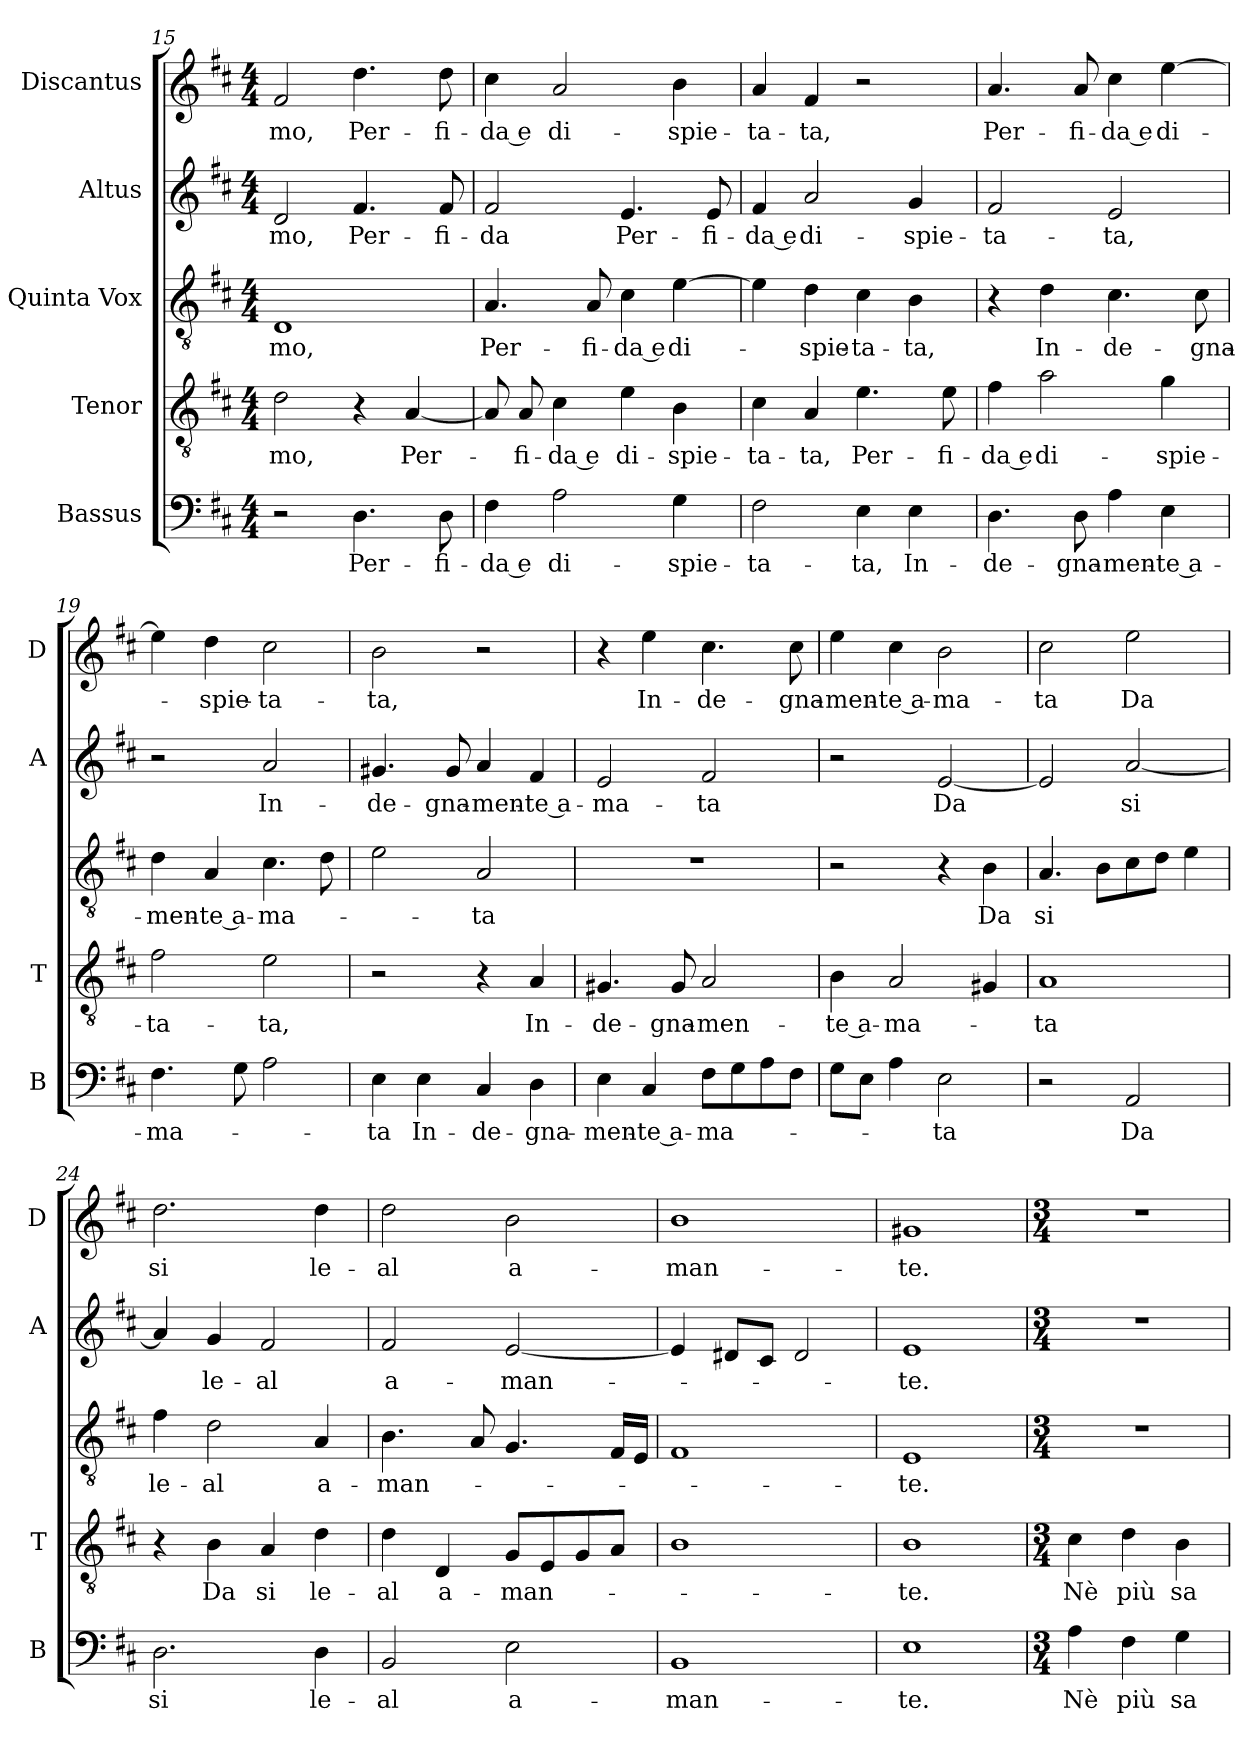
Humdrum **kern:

**kern	**text	**kern	**text	**kern	**text	**kern	**text	**kern	**text
*part5	*part5	*part4	*part4	*part3	*part3	*part2	*part2	*part1	*part1
*staff5	*staff5	*staff4	*staff4	*staff3	*staff3	*staff2	*staff2	*staff1	*staff1
*I"Bassus	*	*I"Tenor	*	*I"Quinta Vox	*	*I"Altus	*	*I"Discantus	*
*I'B	*	*I'T	*	*	*	*I'A	*	*I'D	*
!!LO:PB:g=z
*clefF4	*	*clefGv2	*	*clefGv2	*	*clefG2	*	*clefG2	*
*k[f#c#]	*	*k[f#c#]	*	*k[f#c#]	*	*k[f#c#]	*	*k[f#c#]	*
*D:	*	*D:	*	*D:	*	*D:	*	*D:	*
*M4/4	*	*M4/4	*	*M4/4	*	*M4/4	*	*M4/4	*
=15	=15	=15	=15	=15	=15	=15	=15	=15	=15
!	!	!	!LO:LY:b	!	!LO:LY:b	!	!LO:LY:b	!	!LO:LY:b
2r	.	2d\	-mo,	1D	-mo,	2d/	-mo,	2f#/	-mo,
!	!LO:LY:b	!	!	!	!	!	!LO:LY:b	!	!LO:LY:b
4.D\	Per-	4r	.	.	.	4.f#/	Per-	4.dd\	Per-
!	!	!	!LO:LY:b	!	!	!	!	!	!
.	.	[4A/	Per-	.	.	.	.	.	.
!	!LO:LY:b	!	!	!	!	!	!LO:LY:b	!	!LO:LY:b
8D\	-fi-	.	.	.	.	8f#/	-fi-	8dd\	-fi-
=16	=16	=16	=16	=16	=16	=16	=16	=16	=16
!	!LO:LY:b	!	!	!	!LO:LY:b	!	!LO:LY:b	!	!LO:LY:b
4F#\	-da e	8A/]	.	4.A/	Per-	2f#/	-da	4cc#\	-da e
!	!	!	!LO:LY:b	!	!	!	!	!	!
.	.	8A/	-fi-	.	.	.	.	.	.
!	!LO:LY:b	!	!LO:LY:b	!	!	!	!	!	!LO:LY:b
2A\	di-	4c#\	-da e	.	.	.	.	2a/	di-
!	!	!	!	!	!LO:LY:b	!	!	!	!
.	.	.	.	8A/	-fi-	.	.	.	.
!	!	!	!LO:LY:b	!	!LO:LY:b	!	!LO:LY:b	!	!
.	.	4e\	di-	4c#\	-da e	4.e/	Per-	.	.
!	!LO:LY:b	!	!LO:LY:b	!	!LO:LY:b	!	!	!	!LO:LY:b
4G\	-spie-	4B\	-spie-	[4e\	di-	.	.	4b\	-spie-
!	!	!	!	!	!	!	!LO:LY:b	!	!
.	.	.	.	.	.	8e/	-fi-	.	.
=17	=17	=17	=17	=17	=17	=17	=17	=17	=17
!	!LO:LY:b	!	!LO:LY:b	!	!	!	!LO:LY:b	!	!LO:LY:b
2F#\	-ta-	4c#\	-ta-	4e\]	.	4f#/	-da e	4a/	-ta-
!	!	!	!LO:LY:b	!	!LO:LY:b	!	!LO:LY:b	!	!LO:LY:b
.	.	4A/	-ta,	4d\	-spie-	2a/	di-	4f#/	-ta,
!	!LO:LY:b	!	!LO:LY:b	!	!LO:LY:b	!	!	!	!
4E\	-ta,	4.e\	Per-	4c#\	-ta-	.	.	2r	.
!	!LO:LY:b	!	!	!	!LO:LY:b	!	!LO:LY:b	!	!
4E\	In-	.	.	4B\	-ta,	4g/	-spie-	.	.
!	!	!	!LO:LY:b	!	!	!	!	!	!
.	.	8e\	-fi-	.	.	.	.	.	.
=18	=18	=18	=18	=18	=18	=18	=18	=18	=18
!	!LO:LY:b	!	!LO:LY:b	!	!	!	!LO:LY:b	!	!LO:LY:b
4.D\	-de-	4f#\	-da e	4r	.	2f#/	-ta-	4.a/	Per-
!	!	!	!LO:LY:b	!	!LO:LY:b	!	!	!	!
.	.	2a\	di-	4d\	In-	.	.	.	.
!	!LO:LY:b	!	!	!	!	!	!	!	!LO:LY:b
8D\	-gna-	.	.	.	.	.	.	8a/	-fi-
!	!LO:LY:b	!	!	!	!LO:LY:b	!	!LO:LY:b	!	!LO:LY:b
4A\	-men-	.	.	4.c#\	-de-	2e/	-ta,	4cc#\	-da e
!	!LO:LY:b	!	!LO:LY:b	!	!	!	!	!	!LO:LY:b
4E\	-te a-	4g\	-spie-	.	.	.	.	[4ee\	di-
!	!	!	!	!	!LO:LY:b	!	!	!	!
.	.	.	.	8c#\	-gna-	.	.	.	.
=19	=19	=19	=19	=19	=19	=19	=19	=19	=19
!	!LO:LY:b	!	!LO:LY:b	!	!LO:LY:b	!	!	!	!
4.F#\	-ma-	2f#\	-ta-	4d\	-men-	2r	.	4ee\]	.
!	!	!	!	!	!LO:LY:b	!	!	!	!LO:LY:b
.	.	.	.	4A/	-te a-	.	.	4dd\	-spie-
8G\	.	.	.	.	.	.	.	.	.
!	!	!	!LO:LY:b	!	!LO:LY:b	!	!LO:LY:b	!	!LO:LY:b
2A\	.	2e\	-ta,	4.c#\	-ma-	2a/	In-	2cc#\	-ta-
.	.	.	.	8d\	.	.	.	.	.
=20	=20	=20	=20	=20	=20	=20	=20	=20	=20
!	!LO:LY:b	!	!	!	!	!	!LO:LY:b	!	!LO:LY:b
4E\	-ta	2r	.	2e\	.	4.g#X/	-de-	2b\	-ta,
!	!LO:LY:b	!	!	!	!	!	!	!	!
4E\	In-	.	.	.	.	.	.	.	.
!	!	!	!	!	!	!	!LO:LY:b	!	!
.	.	.	.	.	.	8g#/	-gna-	.	.
!	!LO:LY:b	!	!	!	!LO:LY:b	!	!LO:LY:b	!	!
4C#/	-de-	4r	.	2A/	-ta	4a/	-men-	2r	.
!	!LO:LY:b	!	!LO:LY:b	!	!	!	!LO:LY:b	!	!
4D\	-gna-	4A/	In-	.	.	4f#/	-te a-	.	.
!!LO:LB:g=z
=21	=21	=21	=21	=21	=21	=21	=21	=21	=21
!	!LO:LY:b	!	!LO:LY:b	!	!	!	!LO:LY:b	!	!
4E\	-men-	4.G#X/	-de-	1r	.	2e/	-ma-	4r	.
!	!LO:LY:b	!	!	!	!	!	!	!	!LO:LY:b
4C#/	-te a-	.	.	.	.	.	.	4ee\	In-
!	!	!	!LO:LY:b	!	!	!	!	!	!
.	.	8G#/	-gna-	.	.	.	.	.	.
!	!LO:LY:b	!	!LO:LY:b	!	!	!	!LO:LY:b	!	!LO:LY:b
8F#\L	-ma-	2A/	-men-	.	.	2f#/	-ta	4.cc#\	-de-
8G\	.	.	.	.	.	.	.	.	.
8A\	.	.	.	.	.	.	.	.	.
!	!	!	!	!	!	!	!	!	!LO:LY:b
8F#\J	.	.	.	.	.	.	.	8cc#\	-gna-
=22	=22	=22	=22	=22	=22	=22	=22	=22	=22
!	!	!	!LO:LY:b	!	!	!	!	!	!LO:LY:b
8G\L	.	4B\	-te a-	2r	.	2r	.	4ee\	-men-
8E\J	.	.	.	.	.	.	.	.	.
!	!	!	!LO:LY:b	!	!	!	!	!	!LO:LY:b
4A\	.	2A/	-ma-	.	.	.	.	4cc#\	-te a-
!	!LO:LY:b	!	!	!	!	!	!LO:LY:b	!	!LO:LY:b
2E\	-ta	.	.	4r	.	[2e/	Da	2b\	-ma-
!	!	!	!	!	!LO:LY:b	!	!	!	!
.	.	4G#X/	.	4B\	Da	.	.	.	.
=23	=23	=23	=23	=23	=23	=23	=23	=23	=23
!	!	!	!LO:LY:b	!	!LO:LY:b	!	!	!	!LO:LY:b
2r	.	1A	-ta	4.A/	si	2e/]	.	2cc#\	-ta
.	.	.	.	8B\L	.	.	.	.	.
!	!LO:LY:b	!	!	!	!	!	!LO:LY:b	!	!LO:LY:b
2AA/	Da	.	.	8c#\	.	[2a/	si	2ee\	Da
.	.	.	.	8d\J	.	.	.	.	.
.	.	.	.	4e\	.	.	.	.	.
=24	=24	=24	=24	=24	=24	=24	=24	=24	=24
!	!LO:LY:b	!	!	!	!LO:LY:b	!	!	!	!LO:LY:b
2.D\	si	4r	.	4f#\	le-	4a/]	.	2.dd\	si
!	!	!	!LO:LY:b	!	!LO:LY:b	!	!LO:LY:b	!	!
.	.	4B\	Da	2d\	-al	4g/	le-	.	.
!	!	!	!LO:LY:b	!	!	!	!LO:LY:b	!	!
.	.	4A/	si	.	.	2f#/	-al	.	.
!	!LO:LY:b	!	!LO:LY:b	!	!LO:LY:b	!	!	!	!LO:LY:b
4D\	le-	4d\	le-	4A/	a-	.	.	4dd\	le-
=25	=25	=25	=25	=25	=25	=25	=25	=25	=25
!	!LO:LY:b	!	!LO:LY:b	!	!LO:LY:b	!	!LO:LY:b	!	!LO:LY:b
2BB/	-al	4d\	-al	4.B\	-man-	2f#/	a-	2dd\	-al
!	!	!	!LO:LY:b	!	!	!	!	!	!
.	.	4D/	a-	.	.	.	.	.	.
.	.	.	.	8A/	.	.	.	.	.
!	!LO:LY:b	!	!LO:LY:b	!	!	!	!LO:LY:b	!	!LO:LY:b
2E\	a-	8G/L	-man-	4.G/	.	[2e/	-man-	2b\	a-
.	.	8E/	.	.	.	.	.	.	.
.	.	8G/	.	.	.	.	.	.	.
.	.	8A/J	.	16F#/LL	.	.	.	.	.
.	.	.	.	16E/JJ	.	.	.	.	.
=26	=26	=26	=26	=26	=26	=26	=26	=26	=26
!	!LO:LY:b	!	!	!	!	!	!	!	!LO:LY:b
1BB	-man-	1B	.	1F#	.	4e/]	.	1b	-man-
.	.	.	.	.	.	8d#X/L	.	.	.
.	.	.	.	.	.	8c#/J	.	.	.
.	.	.	.	.	.	2d#/	.	.	.
=27	=27	=27	=27	=27	=27	=27	=27	=27	=27
!	!LO:LY:b	!	!LO:LY:b	!	!LO:LY:b	!	!LO:LY:b	!	!LO:LY:b
1E	-te.	1B	-te.	1E	-te.	1e	-te.	1g#X	-te.
!!LO:LB:g=z
=28	=28	=28	=28	=28	=28	=28	=28	=28	=28
*M3/4	*	*M3/4	*	*M3/4	*	*M3/4	*	*M3/4	*
!	!LO:LY:b	!	!LO:LY:b	!	!	!	!	!	!
4A\	Nè	4c#\	Nè	2.r	.	2.r	.	2.r	.
!	!LO:LY:b	!	!LO:LY:b	!	!	!	!	!	!
4F#\	più	4d\	più	.	.	.	.	.	.
!	!LO:LY:b	!	!LO:LY:b	!	!	!	!	!	!
4G\	sa-	4B\	sa-	.	.	.	.	.	.
=	=	=	=	=	=	=	=	=	=
*-	*-	*-	*-	*-	*-	*-	*-	*-	*-
